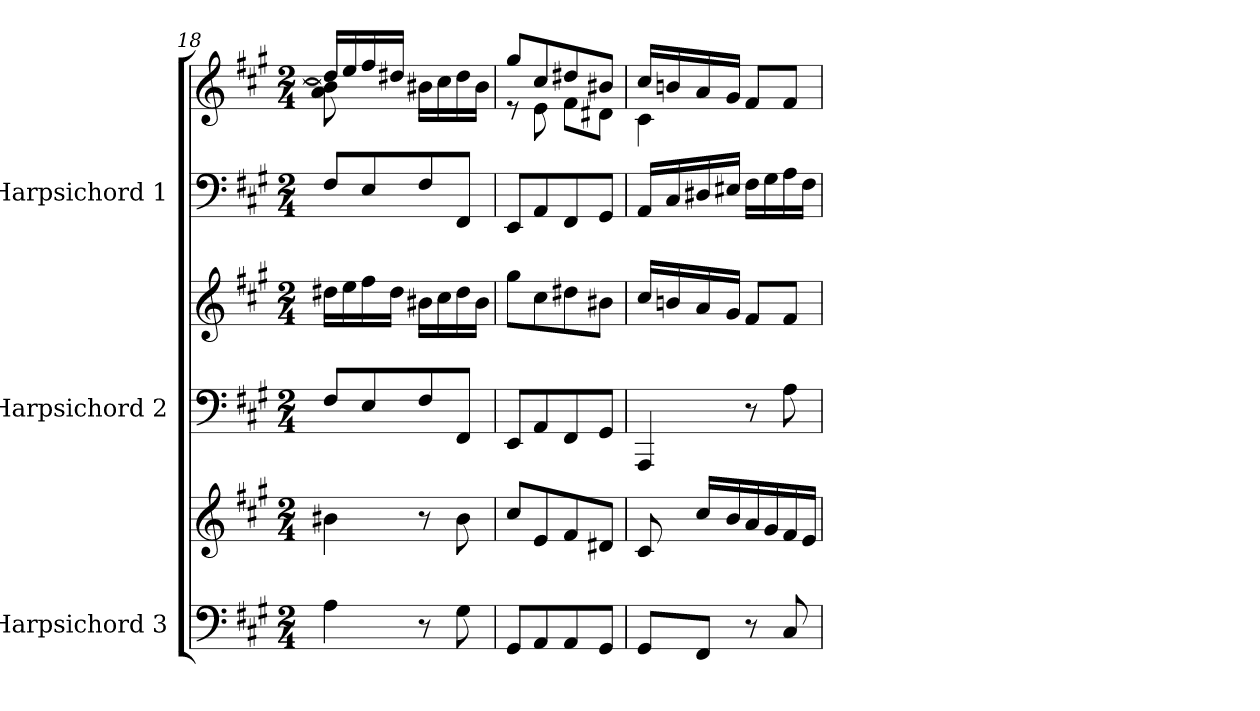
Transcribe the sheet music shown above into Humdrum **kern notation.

**kern	**kern	**kern	**kern	**kern	**kern
*part3	*part3	*part2	*part2	*part1	*part1
*staff6	*staff5	*staff4	*staff3	*staff2	*staff1
*I"Harpsichord 3	*	*I"Harpsichord 2	*	*I"Harpsichord 1	*
*I'Hp	*	*I'Hp	*	*I'Hp	*
*clefF4	*clefG2	*clefF4	*clefG2	*clefF4	*clefG2
*k[f#c#g#]	*k[f#c#g#]	*k[f#c#g#]	*k[f#c#g#]	*k[f#c#g#]	*k[f#c#g#]
*M2/4	*M2/4	*M2/4	*M2/4	*M2/4	*M2/4
=18	=18	=18	=18	=18	=18
*	*	*	*	*	*^
4A\	4b#X\	8F#/L	16dd#X\LL	8F#/L	16dd#/LL]	8a\ 8b#\]
.	.	.	16ee\	.	16ee/	.
.	.	8E/	16ff#\	8E/	16ff#/	4.ryy
.	.	.	16dd#\JJ	.	16dd#X/JJ	.
8r	8r	8F#/	16b#X\LL	8F#/	16b#X\LL	.
.	.	.	16cc#\	.	16cc#\	.
8G#\	8b#\	8FF#/J	16dd#\	8FF#/J	16dd#\	.
.	.	.	16b#\JJ	.	16b#\JJ	.
=19	=19	=19	=19	=19	=19	=19
8GG#/L	8cc#/L	8EE/L	8gg#\L	8EE/L	8gg#/L	8r
8AA/	8e/	8AA/	8cc#\	8AA/	8cc#/	8e\
8AA/	8f#/	8FF#/	8dd#X\	8FF#/	8dd#X/	8f#\L
8GG#/J	8d#X/J	8GG#/J	8b#X\J	8GG#/J	8b#X/J	8d#X\J
=20	=20	=20	=20	=20	=20	=20
8GG#/L	8c#/	4AAA/	16cc#/LL	16AA/LL	16cc#/LL	4c#\
.	.	.	16bn/	16C#/	16bn/	.
8FF#/J	16cc#/LL	.	16a/	16D#X/	16a/	.
.	16b/	.	16g#/JJ	16E#X/JJ	16g#/JJ	.
8r	16a/	8r	8f#/L	16F#\LL	8f#/L	4ryy
.	16g#/	.	.	16G#\	.	.
8C#/	16f#/	8A\	8f#/J	16A\	8f#/J	.
.	16e/JJ	.	.	16F#\JJ	.	.
*	*	*	*	*	*v	*v
=	=	=	=	=	=
*-	*-	*-	*-	*-	*-
